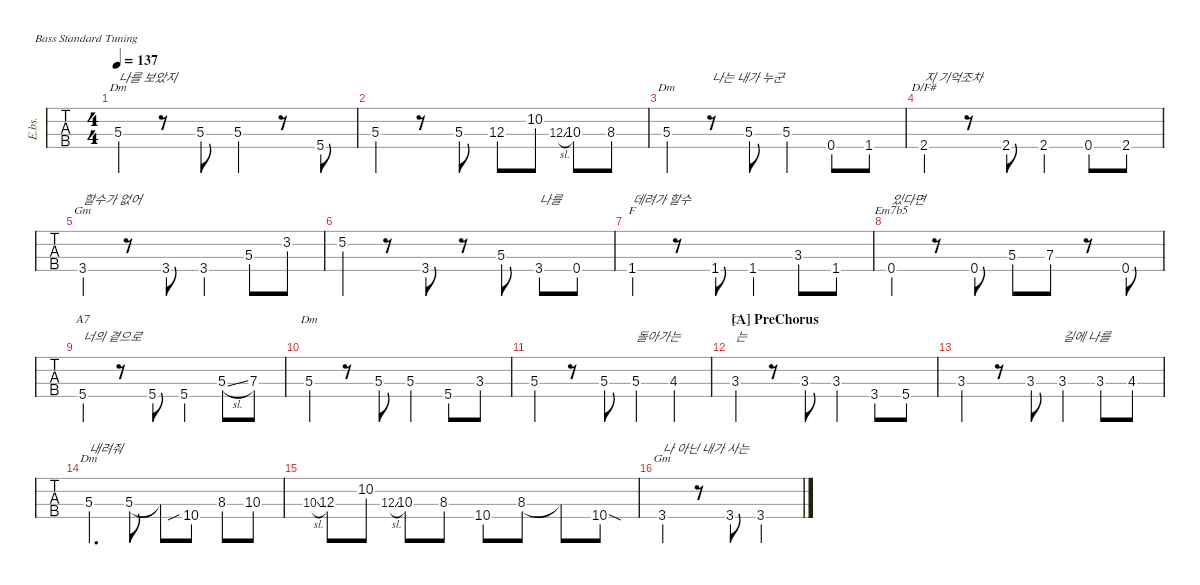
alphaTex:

\defaultSystemsLayout 4
\hideDynamics
\bracketExtendMode nobrackets
\track ("Bass" "E.bs.") {defaultSystemsLayout 4 instrument acousticbass}
\staff {tabs}
\tuning (G2 D2 A1 E1)
\chord ("Dm" x x 5 x) {showdiagram false showfingering false}
\chord ("F" x x x 1) {showdiagram false showfingering false}
\chord ("C" x x 3 x) {showdiagram false showfingering false}
\chord ("A7" x x x 5) {showdiagram false showfingering false}
\chord ("Gm" x x x 3) {showdiagram false showfingering false}
\chord ("D/F#" x x x 2) {showdiagram false showfingering false}
\chord ("Em7b5" x x x 0) {showdiagram false showfingering false}
\ts (4 4)
\tempo 137
\clef f4
\ks f
5.3{acc forcenatural}.4{ch "Dm" txt "나를 보았지" dy mf} r.8 5.3{st acc forcenatural}.8 5.3{acc forcenatural}.4 r.8 5.4{acc forcenatural}.8 |
5.3{acc forcenatural}.4 r.8 5.3{acc forcenatural}.8 12.3{acc forcenatural}.8 10.2{acc forcenatural}.8 12.3{sl acc forcenatural}.8{gr} 10.3{acc forcenatural}.8 8.3{acc forcenatural}.8 |
5.3{acc forcenatural}.4{ch "Dm"} r.8{txt "나는 내가 누군"} 5.3{st acc forcenatural}.8 5.3{acc forcenatural}.4 0.4{acc forcenatural}.8 1.4{acc forcenatural}.8 |
2.4{acc b}.4{ch "D/F#" txt "지 기억조차"} r.8 2.4{st acc b}.8 2.4{acc b}.4 0.4{acc forcenatural}.8 2.4{acc b}.8 |
3.4{acc forcenatural}.4{ch "Gm" txt "할수가 없어"} r.8 3.4{st acc forcenatural}.8 3.4{acc forcenatural}.4 5.3{acc forcenatural}.8 3.2{acc forcenatural}.8 |
5.2{acc forcenatural}.4 r.8 3.4{st acc forcenatural}.8 r.8 5.3{acc forcenatural}.8 3.4{acc forcenatural}.8{txt "나를"} 0.4{acc forcenatural}.8 |
1.4{acc forcenatural}.4{ch "F" txt "데려가 할수"} r.8 1.4{st acc forcenatural}.8 1.4{acc forcenatural}.4 3.3{acc forcenatural}.8 1.4{acc forcenatural}.8 |
0.4{acc forcenatural}.4{ch "Em7b5" txt "있다면"} r.8 0.4{acc forcenatural}.8 5.3{acc forcenatural}.8 7.3{acc forcenatural}.8 r.8 0.4{acc forcenatural}.8 |
5.4{acc forcenatural}.4{ch "A7" txt "너의 곁으로"} r.8 5.4{st acc forcenatural}.8 5.4{acc forcenatural}.4 5.3{sl acc forcenatural}.8 7.3{acc forcenatural}.8 |
5.3{acc forcenatural}.4{ch "Dm"} r.8 5.3{st acc forcenatural}.8 5.3{acc forcenatural}.4 5.4{acc forcenatural}.8 3.3{acc forcenatural}.8 |
5.3{acc forcenatural}.4 r.8 5.3{st acc forcenatural}.8 5.3{acc forcenatural}.4{txt "돌아가는"} 4.3{acc b}.4 |
\section ("A" "PreChorus")
3.3{acc forcenatural}.4{ch "C" txt "는"} r.8 3.3{st acc forcenatural}.8 3.3{acc forcenatural}.4 3.4{acc forcenatural}.8 5.4{acc forcenatural}.8 |
3.3{acc forcenatural}.4 r.8 3.3{st acc forcenatural}.8 3.3{acc forcenatural}.4{txt "길에 나를"} 3.3{acc forcenatural}.8 4.3{acc b}.8 |
5.3{acc forcenatural}.4{d ch "Dm" txt "내려줘"} 5.3{acc forcenatural}.8 5.3{t acc forcenatural}.8 10.4{sib acc forcenatural}.8 8.3{acc forcenatural}.8 10.3{acc forcenatural}.8 |
10.3{sl acc forcenatural}.8{gr} 12.3{acc forcenatural}.8 10.2{acc forcenatural}.8 12.3{sl acc forcenatural}.8{gr} 10.3{acc forcenatural}.8 8.3{acc forcenatural}.8 10.4{acc forcenatural}.8 8.3{acc forcenatural}.8 8.3{t acc forcenatural}.8 10.4{sod acc forcenatural}.8 |
3.4{acc forcenatural}.4{ch "Gm" txt "나 아닌 내가 사는"} r.8 3.4{st acc forcenatural}.8 3.4{acc forcenatural}.2
